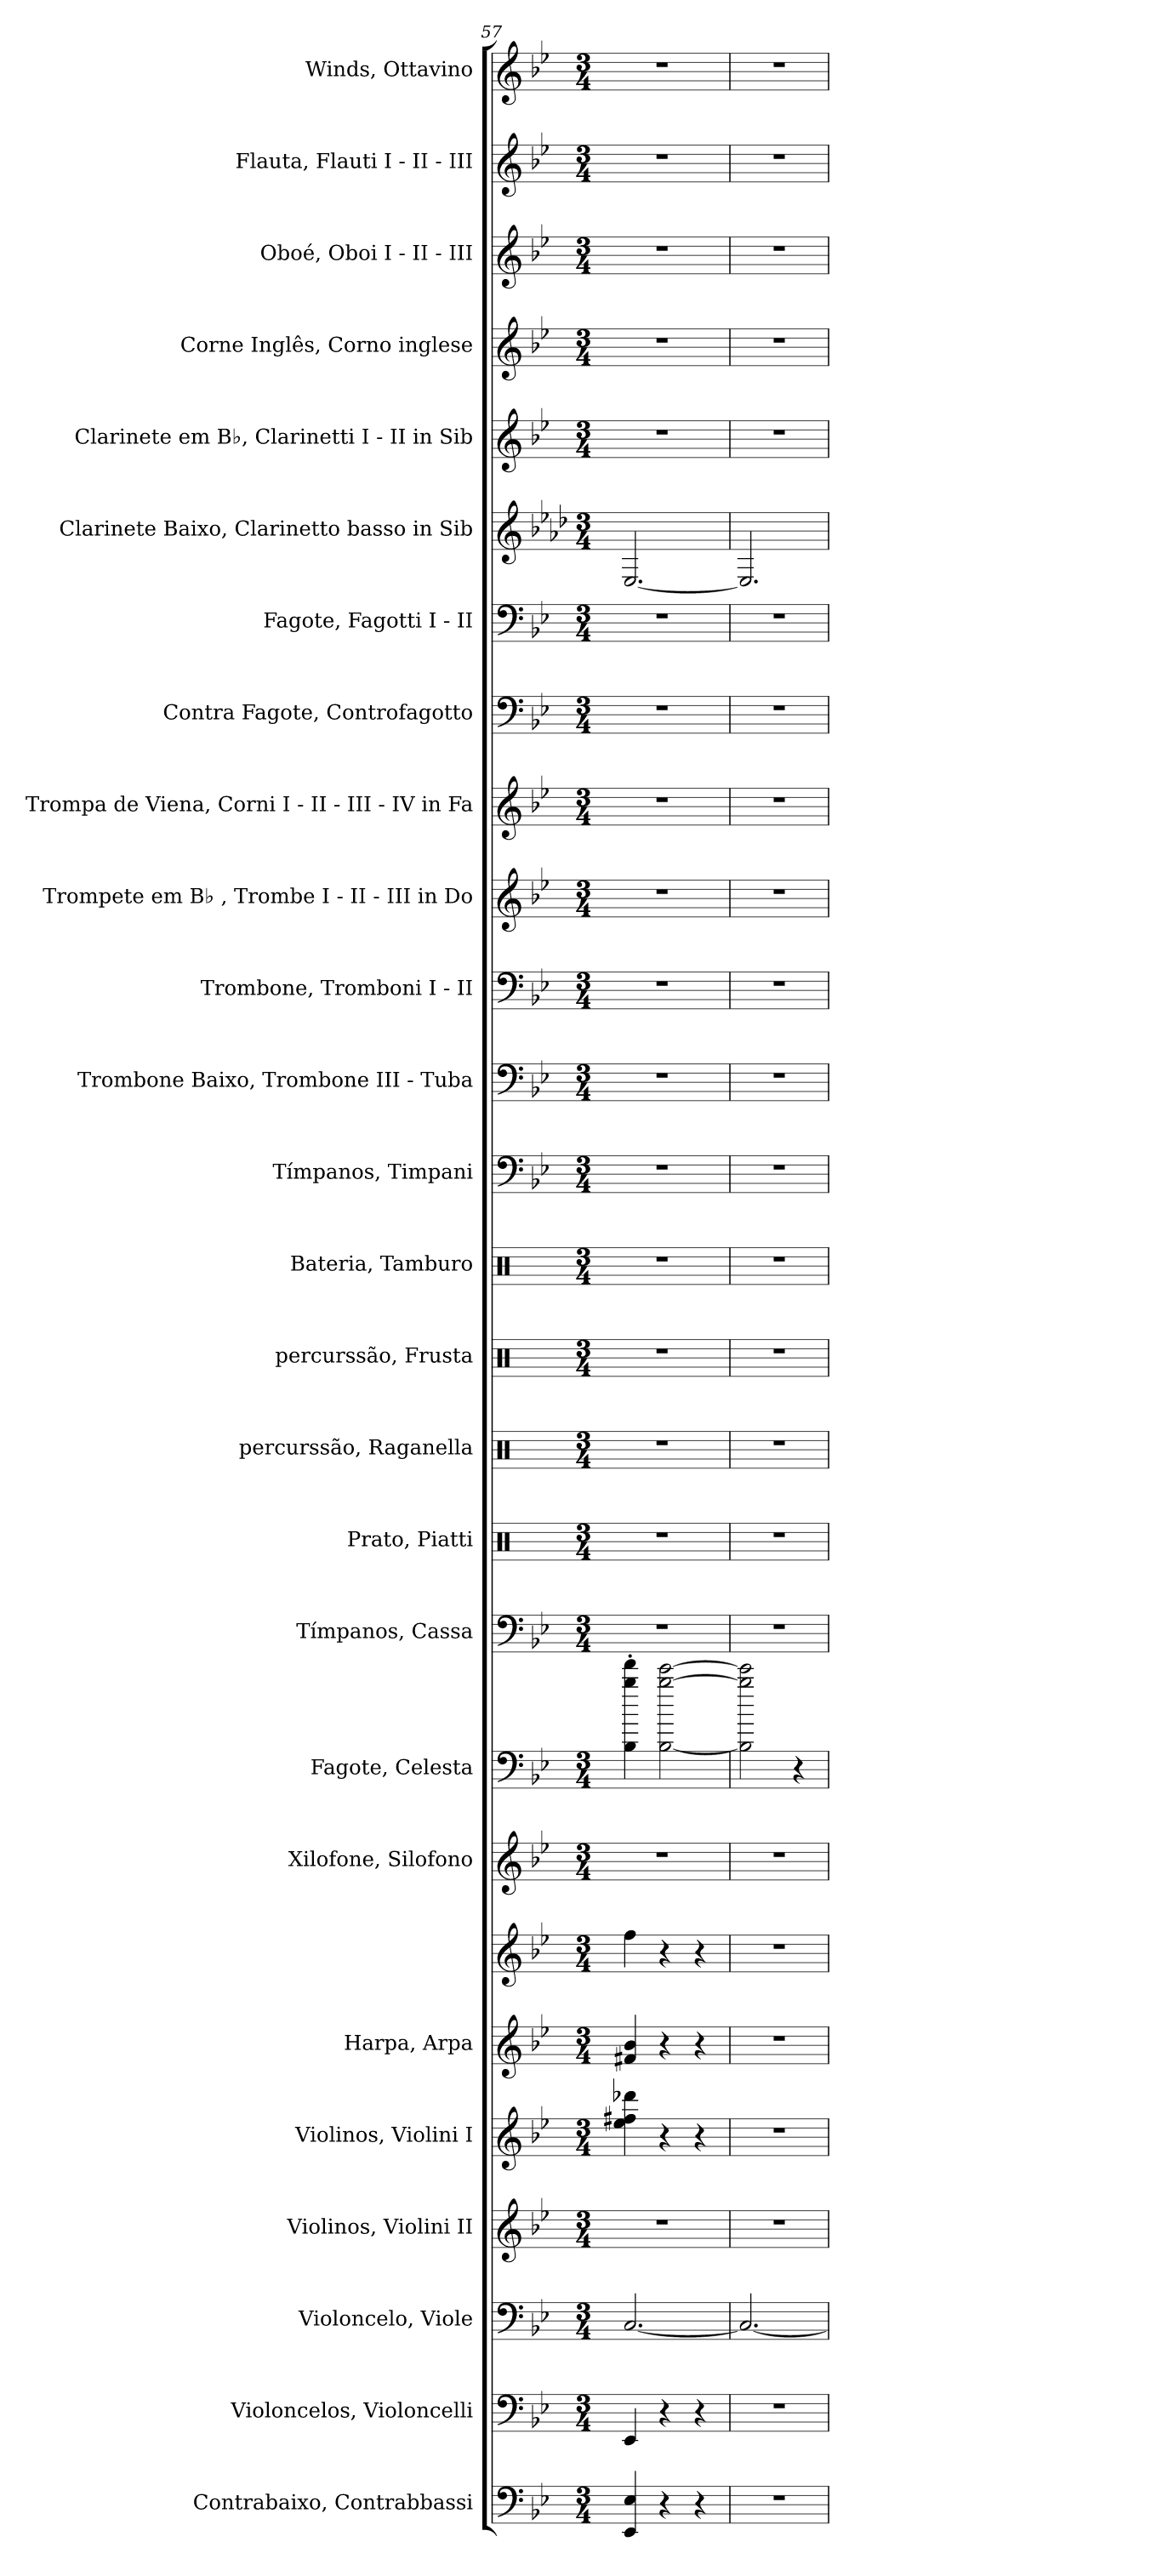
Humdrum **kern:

**kern	**kern	**kern	**kern	**kern	**kern	**kern	**kern	**kern	**kern	**kern	**kern	**kern	**kern	**kern	**kern	**kern	**kern	**kern	**kern	**kern	**kern	**kern	**kern	**kern	**kern	**kern
*part26	*part25	*part24	*part23	*part22	*part21	*part21	*part20	*part19	*part18	*part17	*part16	*part15	*part14	*part13	*part12	*part11	*part10	*part9	*part8	*part7	*part6	*part5	*part4	*part3	*part2	*part1
*staff27	*staff26	*staff25	*staff24	*staff23	*staff22	*staff21	*staff20	*staff19	*staff18	*staff17	*staff16	*staff15	*staff14	*staff13	*staff12	*staff11	*staff10	*staff9	*staff8	*staff7	*staff6	*staff5	*staff4	*staff3	*staff2	*staff1
*I"Contrabaixo, Contrabbassi	*I"Violoncelos, Violoncelli	*I"Violoncelo, Viole	*I"Violinos, Violini II	*I"Violinos, Violini I	*I"Harpa, Arpa	*	*I"Xilofone, Silofono	*I"Fagote, Celesta	*I"Tímpanos, Cassa	*I"Prato, Piatti	*I"percurssão, Raganella	*I"percurssão, Frusta	*I"Bateria, Tamburo	*I"Tímpanos, Timpani	*I"Trombone Baixo, Trombone III - Tuba	*I"Trombone, Tromboni I - II	*I"Trompete em B♭ , Trombe I - II - III in Do	*I"Trompa de Viena, Corni I - II - III - IV in Fa	*I"Contra Fagote, Controfagotto	*I"Fagote, Fagotti I - II	*I"Clarinete Baixo, Clarinetto basso in Sib	*I"Clarinete em B♭, Clarinetti I - II in Sib	*I"Corne Inglês, Corno inglese	*I"Oboé, Oboi I - II - III	*I"Flauta, Flauti I - II - III	*I"Winds, Ottavino
*I'Cb.	*I'Vcs.	*I'Vc.	*I'Vno.	*I'Vno.	*I'Hpa.	*	*I'Xil.	*I'Fg.	*	*I'Prt.	*I'Perc.	*I'Perc.	*	*I'Timp.	*I'Tbn. B.	*I'Tbn.	*I'Tp. B♭	*	*I'Ct. Fg.	*I'Fg.	*I'Cl. B.	*I'Cl. B♭	*I'C. I.	*I'Ob.	*I'Fl.	*I'Wi.
*clefF4	*clefF4	*clefF4	*clefG2	*clefG2	*clefG2	*clefG2	*clefG2	*clefF4	*clefF4	*clefX	*clefX	*clefX	*clefX	*clefF4	*clefF4	*clefF4	*clefG2	*clefG2	*clefF4	*clefF4	*clefG2	*clefG2	*clefG2	*clefG2	*clefG2	*clefG2
*ITrd7c12	*	*	*	*	*	*	*ITrd-7c-12	*	*	*	*	*	*	*	*	*	*ITrd1c2	*ITrd4c7	*ITrd7c12	*	*ITrd8c14	*ITrd1c2	*ITrd4c7	*	*	*
*k[b-e-]	*k[b-e-]	*k[b-e-]	*k[b-e-]	*k[b-e-]	*k[b-e-]	*k[b-e-]	*k[b-e-]	*k[b-e-]	*k[b-e-]	*k[]	*k[]	*k[]	*k[]	*k[b-e-]	*k[b-e-]	*k[b-e-]	*k[b-e-a-d-]	*k[b-e-a-]	*k[b-e-]	*k[b-e-]	*k[b-e-a-d-]	*k[b-e-a-d-]	*k[b-e-a-]	*k[b-e-]	*k[b-e-]	*k[b-e-]
*M3/4	*M3/4	*M3/4	*M3/4	*M3/4	*M3/4	*M3/4	*M3/4	*M3/4	*M3/4	*M3/4	*M3/4	*M3/4	*M3/4	*M3/4	*M3/4	*M3/4	*M3/4	*M3/4	*M3/4	*M3/4	*M3/4	*M3/4	*M3/4	*M3/4	*M3/4	*M3/4
=57	=57	=57	=57	=57	=57	=57	=57	=57	=57	=57	=57	=57	=57	=57	=57	=57	=57	=57	=57	=57	=57	=57	=57	=57	=57	=57
4EEE-/ 4EE-/	4EE-/	[2.C/	2.r	4ee-\ 4ff#X\ 4ddd-X\	4f#X/ 4b-/	4ff\	2.r	4B-\' 4bb-\' 4fff\'	2.r	2.r	2.r	2.r	2.r	2.r	2.r	2.r	2.r	2.r	2.r	2.r	[2.EE-/	2.r	2.r	2.r	2.r	2.r
4r	4r	.	.	4r	4r	4r	.	[2B-\ [2bb-\ [2eee-\	.	.	.	.	.	.	.	.	.	.	.	.	.	.	.	.	.	.
4r	4r	.	.	4r	4r	4r	.	.	.	.	.	.	.	.	.	.	.	.	.	.	.	.	.	.	.	.
=58	=58	=58	=58	=58	=58	=58	=58	=58	=58	=58	=58	=58	=58	=58	=58	=58	=58	=58	=58	=58	=58	=58	=58	=58	=58	=58
2.r	2.r	2.C/_	2.r	2.r	2.r	2.r	2.r	2B-\] 2bb-\] 2eee-\]	2.r	2.r	2.r	2.r	2.r	2.r	2.r	2.r	2.r	2.r	2.r	2.r	2.EE-/]	2.r	2.r	2.r	2.r	2.r
.	.	.	.	.	.	.	.	4r	.	.	.	.	.	.	.	.	.	.	.	.	.	.	.	.	.	.
=	=	=	=	=	=	=	=	=	=	=	=	=	=	=	=	=	=	=	=	=	=	=	=	=	=	=
*-	*-	*-	*-	*-	*-	*-	*-	*-	*-	*-	*-	*-	*-	*-	*-	*-	*-	*-	*-	*-	*-	*-	*-	*-	*-	*-
